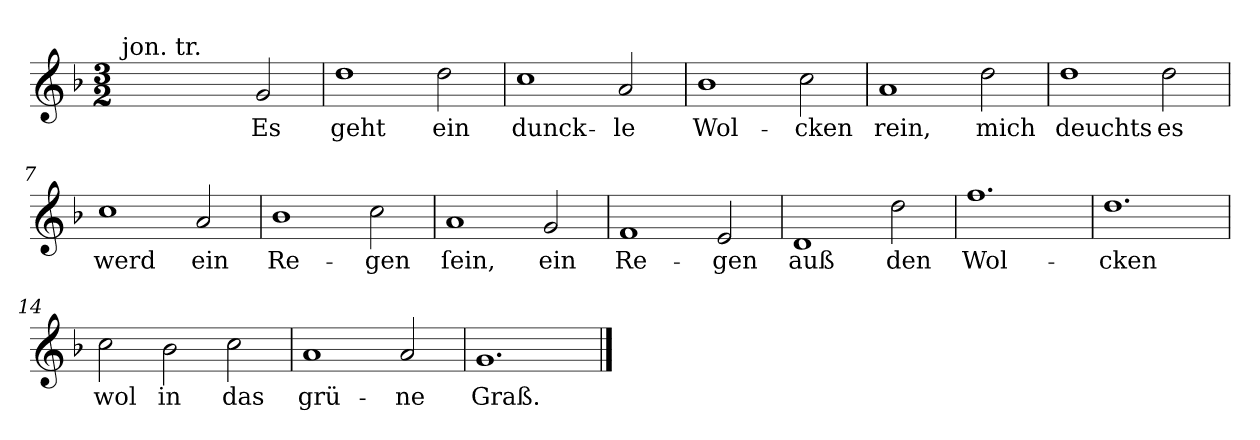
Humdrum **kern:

**kern	**text
*part1	*part1
*staff1	*staff1
*k[b-]	*
*M3/2	*
=1	=1
!LO:TX:a:t=jon. tr.	!
2ryy	.
2ryy	.
2g	Es
=2	=2
1dd	geht
2dd	ein
=3	=3
1cc	dunck-
2a	-le
=4	=4
1b-	Wol-
2cc	-cken
=5	=5
1a	rein,
2dd	mich
=6	=6
1dd	deuchts
2dd	es
=7	=7
1cc	werd
2a	ein
=8	=8
1b-	Re-
2cc	-gen
=9	=9
1a	ſein,
2g	ein
=10	=10
1f	Re-
2e	-gen
=11	=11
1d	auß
2dd	den
=12	=12
1.ff	Wol-
=13	=13
1.dd	-cken
=14	=14
2cc	wol
2b-	in
2cc	das
=15	=15
1a	grü-
2a	-ne
=16	=16
1.g	Graß.
==	==
*-	*-
